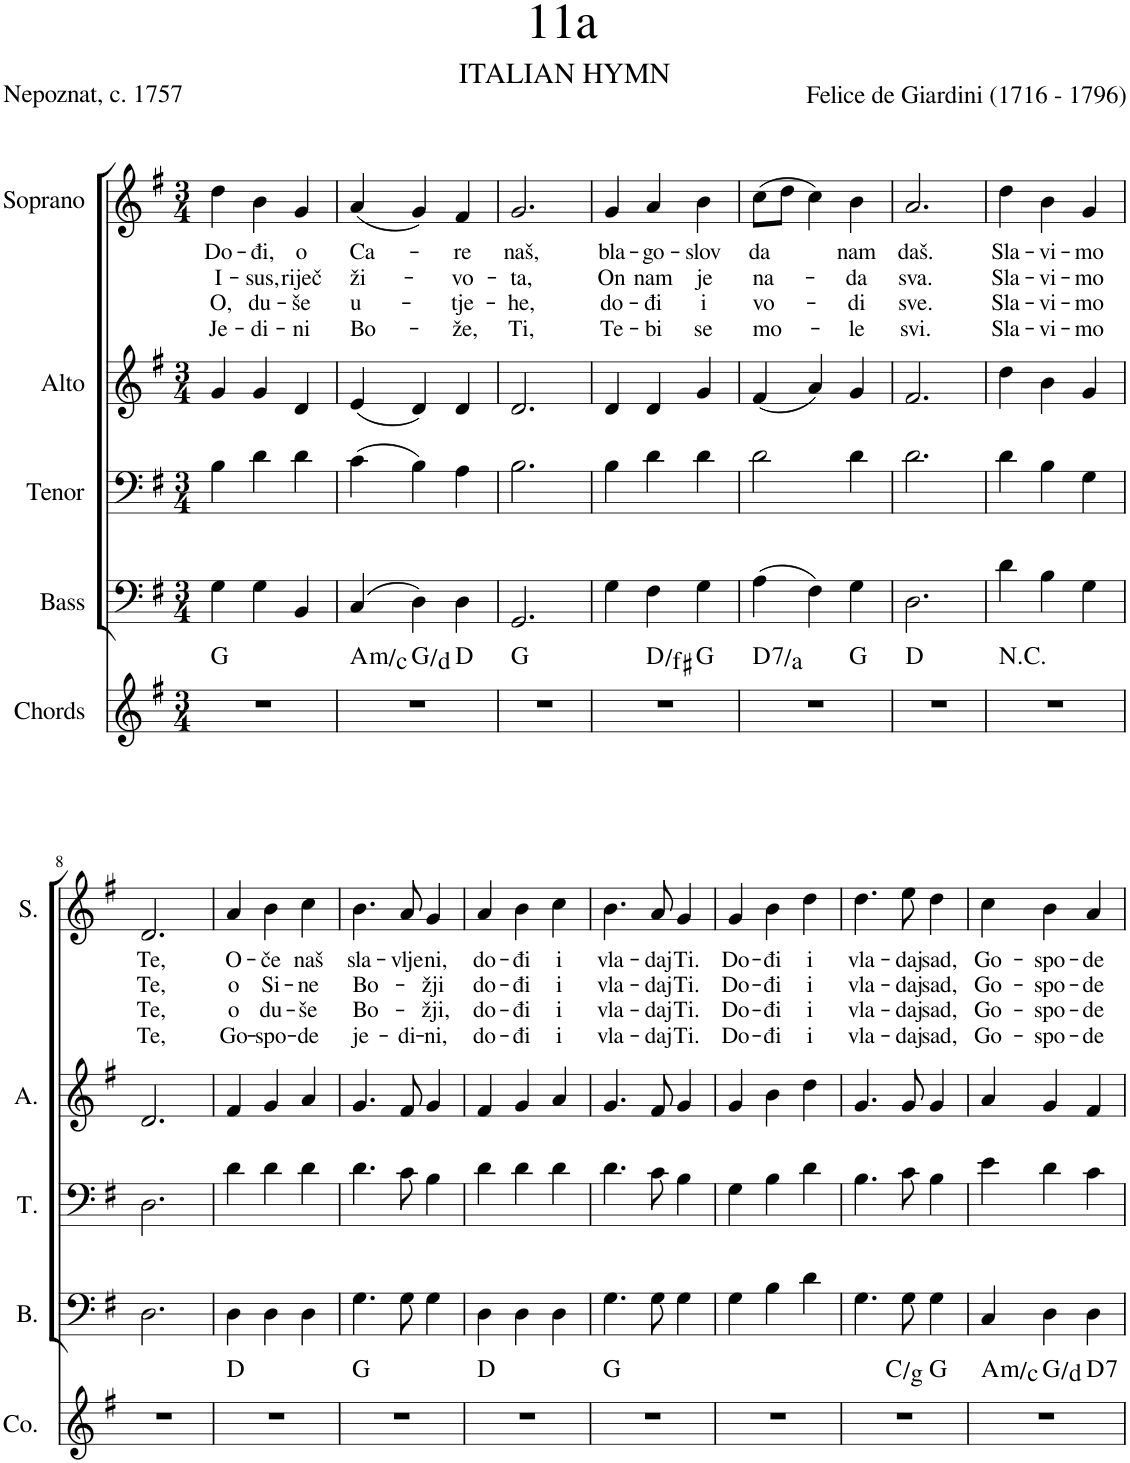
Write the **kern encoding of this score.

**kern	**harte	**kern	**kern	**kern	**kern	**text	**text	**text	**text
*part5	*part5	*part4	*part3	*part2	*part1	*part1	*part1	*part1	*part1
*staff5	*	*staff4	*staff3	*staff2	*staff1	*staff1	*staff1	*staff1	*staff1
*I"Chords	*	*I"Bass	*I"Tenor	*I"Alto	*I"Soprano	*	*	*	*
*I'Co.	*	*I'B.	*I'T.	*I'A.	*I'S.	*	*	*	*
*clefG2	*	*clefF4	*clefF4	*clefG2	*clefG2	*	*	*	*
*k[f#]	*	*k[f#]	*k[f#]	*k[f#]	*k[f#]	*	*	*	*
*M3/4	*	*M3/4	*M3/4	*M3/4	*M3/4	*	*	*	*
=1	=1	=1	=1	=1	=1	=1	=1	=1	=1
!	!	!	!	!	!	!LO:LY:b	!LO:LY:b	!LO:LY:b	!LO:LY:b
2.r	G:maj	4G\	4B\	4g/	4dd\	Do-	I-	O,	Je-
!	!	!	!	!	!	!LO:LY:b	!LO:LY:b	!LO:LY:b	!LO:LY:b
.	.	4G\	4d\	4g/	4b\	-đi,	-sus,	du-	-di-
!	!	!	!	!	!	!LO:LY:b	!LO:LY:b	!LO:LY:b	!LO:LY:b
.	.	4BB/	4d\	4d/	4g/	o	riječ	-še	-ni
=2	=2	=2	=2	=2	=2	=2	=2	=2	=2
!	!LO:H:kt=m	!	!	!	!	!LO:LY:b	!LO:LY:b	!LO:LY:b	!LO:LY:b
*^	*	*	*	*	*	*	*	*	*
*	*^	*	*	*	*	*	*	*	*	*
2.r	4ryy	2ryy	A:min/b3	(4C/	(4c\	(4e/	(4a/	Ca-	ži-	u-	Bo-
.	2ryy	.	G:maj/5	4D\)	4B\)	4d/)	4g/)	.	.	.	.
!	!	!	!	!	!	!	!	!LO:LY:b	!LO:LY:b	!LO:LY:b	!LO:LY:b
.	.	4ryy	D:maj	4D\	4A\	4d/	4f#/	-re	-vo-	-tje-	-že,
=3	=3	=3	=3	=3	=3	=3	=3	=3	=3	=3	=3
!	!	!	!	!	!	!	!	!LO:LY:b	!LO:LY:b	!LO:LY:b	!LO:LY:b
*v	*v	*v	*	*	*	*	*	*	*	*	*
2.r	G:maj	2.GG/	2.B\	2.d/	2.g/	naš,	-ta,	-he,	Ti,
=4	=4	=4	=4	=4	=4	=4	=4	=4	=4
!	!	!	!	!	!	!LO:LY:b	!LO:LY:b	!LO:LY:b	!LO:LY:b
*^	*	*	*	*	*	*	*	*	*
*	*^	*	*	*	*	*	*	*	*	*
2.r	4ryy	2ryy	.	4G\	4B\	4d/	4g/	bla-	On	do-	Te-
!	!	!	!	!	!	!	!	!LO:LY:b	!LO:LY:b	!LO:LY:b	!LO:LY:b
.	2ryy	.	D:maj/3	4F#\	4d\	4d/	4a/	-go-	nam	-đi	-bi
!	!	!	!	!	!	!	!	!LO:LY:b	!LO:LY:b	!LO:LY:b	!LO:LY:b
.	.	4ryy	G:maj	4G\	4d\	4g/	4b\	-slov	je	i	se
=5	=5	=5	=5	=5	=5	=5	=5	=5	=5	=5	=5
!	!	!	!LO:H:kt=7	!	!	!	!	!LO:LY:b	!LO:LY:b	!LO:LY:b	!LO:LY:b
*	*v	*v	*	*	*	*	*	*	*	*	*
2.r	2ryy	D:7/5	(4A\	2d\	(4f#/	(8cc\L	da	na-	vo-	mo-
.	.	.	.	.	.	8dd\J	.	.	.	.
.	.	.	4F#\)	.	4a/)	4cc\)	.	.	.	.
!	!	!	!	!	!	!	!LO:LY:b	!LO:LY:b	!LO:LY:b	!LO:LY:b
.	4ryy	G:maj	4G\	4d\	4g/	4b\	nam	-da	-di	-le
=6	=6	=6	=6	=6	=6	=6	=6	=6	=6	=6
!	!	!	!	!	!	!	!LO:LY:b	!LO:LY:b	!LO:LY:b	!LO:LY:b
*v	*v	*	*	*	*	*	*	*	*	*
2.r	D:maj	2.D\	2.d\	2.f#/	2.a/	daš.	sva.	sve.	svi.
=7	=7	=7	=7	=7	=7	=7	=7	=7	=7
!	!LO:H:kt=N.C.	!	!	!	!	!LO:LY:b	!LO:LY:b	!LO:LY:b	!LO:LY:b
2.r	N	4d\	4d\	4dd\	4dd\	Sla-	Sla-	Sla-	Sla-
!	!	!	!	!	!	!LO:LY:b	!LO:LY:b	!LO:LY:b	!LO:LY:b
.	.	4B\	4B\	4b\	4b\	-vi-	-vi-	-vi-	-vi-
!	!	!	!	!	!	!LO:LY:b	!LO:LY:b	!LO:LY:b	!LO:LY:b
.	.	4G\	4G\	4g/	4g/	-mo	-mo	-mo	-mo
!!LO:LB:g=z
=8	=8	=8	=8	=8	=8	=8	=8	=8	=8
!	!	!	!	!	!	!LO:LY:b	!LO:LY:b	!LO:LY:b	!LO:LY:b
2.r	.	2.D\	2.D\	2.d/	2.d/	Te,	Te,	Te,	Te,
=9	=9	=9	=9	=9	=9	=9	=9	=9	=9
!	!	!	!	!	!	!LO:LY:b	!LO:LY:b	!LO:LY:b	!LO:LY:b
2.r	D:maj	4D\	4d\	4f#/	4a/	O-	o	o	Go-
!	!	!	!	!	!	!LO:LY:b	!LO:LY:b	!LO:LY:b	!LO:LY:b
.	.	4D\	4d\	4g/	4b\	-če	Si-	du-	-spo-
!	!	!	!	!	!	!LO:LY:b	!LO:LY:b	!LO:LY:b	!LO:LY:b
.	.	4D\	4d\	4a/	4cc\	naš	-ne	-še	-de
=10	=10	=10	=10	=10	=10	=10	=10	=10	=10
!	!	!	!	!	!	!LO:LY:b	!LO:LY:b	!LO:LY:b	!LO:LY:b
2.r	G:maj	4.G\	4.d\	4.g/	4.b\	sla-	Bo-	Bo-	je-
!	!	!	!	!	!	!LO:LY:b	!	!	!LO:LY:b
.	.	8G\	8c\	8f#/	8a/	-vlje-	.	.	-di-
!	!	!	!	!	!	!LO:LY:b	!LO:LY:b	!LO:LY:b	!LO:LY:b
.	.	4G\	4B\	4g/	4g/	-ni,	-žji	-žji,	-ni,
=11	=11	=11	=11	=11	=11	=11	=11	=11	=11
!	!	!	!	!	!	!LO:LY:b	!LO:LY:b	!LO:LY:b	!LO:LY:b
2.r	D:maj	4D\	4d\	4f#/	4a/	do-	do-	do-	do-
!	!	!	!	!	!	!LO:LY:b	!LO:LY:b	!LO:LY:b	!LO:LY:b
.	.	4D\	4d\	4g/	4b\	-đi	-đi	-đi	-đi
!	!	!	!	!	!	!LO:LY:b	!LO:LY:b	!LO:LY:b	!LO:LY:b
.	.	4D\	4d\	4a/	4cc\	i	i	i	i
=12	=12	=12	=12	=12	=12	=12	=12	=12	=12
!	!	!	!	!	!	!LO:LY:b	!LO:LY:b	!LO:LY:b	!LO:LY:b
2.r	G:maj	4.G\	4.d\	4.g/	4.b\	vla-	vla-	vla-	vla-
!	!	!	!	!	!	!LO:LY:b	!LO:LY:b	!LO:LY:b	!LO:LY:b
.	.	8G\	8c\	8f#/	8a/	-daj	-daj	-daj	-daj
!	!	!	!	!	!	!LO:LY:b	!LO:LY:b	!LO:LY:b	!LO:LY:b
.	.	4G\	4B\	4g/	4g/	Ti.	Ti.	Ti.	Ti.
=13	=13	=13	=13	=13	=13	=13	=13	=13	=13
!	!	!	!	!	!	!LO:LY:b	!LO:LY:b	!LO:LY:b	!LO:LY:b
2.r	.	4G\	4G\	4g/	4g/	Do-	Do-	Do-	Do-
!	!	!	!	!	!	!LO:LY:b	!LO:LY:b	!LO:LY:b	!LO:LY:b
.	.	4B\	4B\	4b\	4b\	-đi	-đi	-đi	-đi
!	!	!	!	!	!	!LO:LY:b	!LO:LY:b	!LO:LY:b	!LO:LY:b
.	.	4d\	4d\	4dd\	4dd\	i	i	i	i
=14	=14	=14	=14	=14	=14	=14	=14	=14	=14
!	!	!	!	!	!	!LO:LY:b	!LO:LY:b	!LO:LY:b	!LO:LY:b
*^	*	*	*	*	*	*	*	*	*
*	*^	*	*	*	*	*	*	*	*	*
2.r	4ryy	2ryy	.	4.G\	4.B\	4.g/	4.dd\	vla-	vla-	vla-	vla-
.	2ryy	.	C:maj/5	.	.	.	.	.	.	.	.
!	!	!	!	!	!	!	!	!LO:LY:b	!LO:LY:b	!LO:LY:b	!LO:LY:b
.	.	.	.	8G\	8c\	8g/	8ee\	-daj	-daj	-daj	-daj
!	!	!	!	!	!	!	!	!LO:LY:b	!LO:LY:b	!LO:LY:b	!LO:LY:b
.	.	4ryy	G:maj	4G\	4B\	4g/	4dd\	sad,	sad,	sad,	sad,
=15	=15	=15	=15	=15	=15	=15	=15	=15	=15	=15	=15
!	!	!	!LO:H:kt=m	!	!	!	!	!LO:LY:b	!LO:LY:b	!LO:LY:b	!LO:LY:b
2.r	4ryy	2ryy	A:min/b3	4C/	4e\	4a/	4cc\	Go-	Go-	Go-	Go-
!	!	!	!	!	!	!	!	!LO:LY:b	!LO:LY:b	!LO:LY:b	!LO:LY:b
.	2ryy	.	G:maj/5	4D\	4d\	4g/	4b\	-spo-	-spo-	-spo-	-spo-
!	!	!	!LO:H:kt=7	!	!	!	!	!LO:LY:b	!LO:LY:b	!LO:LY:b	!LO:LY:b
.	.	4ryy	D:7	4D\	4c\	4f#/	4a/	-de	-de	-de	-de
*v	*v	*v	*	*	*	*	*	*	*	*	*
=	=	=	=	=	=	=	=	=	=
*-	*-	*-	*-	*-	*-	*-	*-	*-	*-
